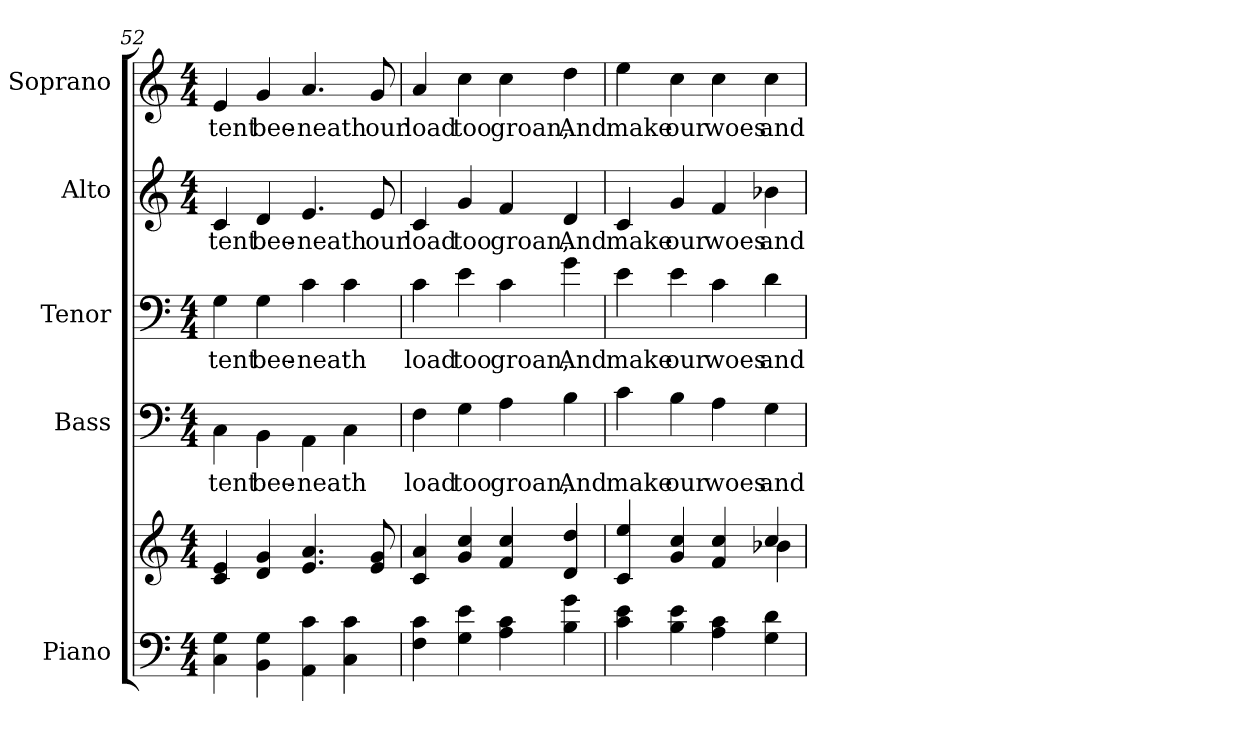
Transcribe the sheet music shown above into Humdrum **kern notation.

**kern	**kern	**kern	**text	**kern	**text	**kern	**text	**kern	**text
*part5	*part5	*part4	*part4	*part3	*part3	*part2	*part2	*part1	*part1
*staff6	*staff5	*staff4	*staff4	*staff3	*staff3	*staff2	*staff2	*staff1	*staff1
*I"Piano	*	*I"Bass	*	*I"Tenor	*	*I"Alto	*	*I"Soprano	*
*I'Pno.	*	*I'B.	*	*I'T.	*	*I'A.	*	*I'S.	*
*clefF4	*clefG2	*clefF4	*	*clefF4	*	*clefG2	*	*clefG2	*
*k[]	*k[]	*k[]	*	*k[]	*	*k[]	*	*k[]	*
*C:	*C:	*C:	*	*C:	*	*C:	*	*C:	*
*M4/4	*M4/4	*M4/4	*	*M4/4	*	*M4/4	*	*M4/4	*
=52	=52	=52	=52	=52	=52	=52	=52	=52	=52
!	!	!	!LO:LY:b:color=#000000	!	!	!	!	!	!
!	!	!	!	!	!LO:LY:b:color=#000000	!	!	!	!
!	!	!	!	!	!	!	!LO:LY:b:color=#000000	!	!
!	!	!	!	!	!	!	!	!	!LO:LY:b:color=#000000
4Ci\ 4Gi	4ci/ 4ei	4Ci\	tent	4Gi\	tent	4ci/	tent	4ei/	tent
!	!	!	!LO:LY:b:color=#000000	!	!	!	!	!	!
!	!	!	!	!	!LO:LY:b:color=#000000	!	!	!	!
!	!	!	!	!	!	!	!LO:LY:b:color=#000000	!	!
!	!	!	!	!	!	!	!	!	!LO:LY:b:color=#000000
4BBi\ 4Gi	4di/ 4gi	4BBi\	bee-	4Gi\	bee-	4di/	bee-	4gi/	bee-
!	!	!	!LO:LY:b:color=#000000	!	!	!	!	!	!
!	!	!	!	!	!LO:LY:b:color=#000000	!	!	!	!
!	!	!	!	!	!	!	!LO:LY:b:color=#000000	!	!
!	!	!	!	!	!	!	!	!	!LO:LY:b:color=#000000
4AAi\ 4ci	4.ei/ 4.ai	4AAi\	-neath	4ci\	-neath	4.ei/	-neath	4.ai/	-neath
4Ci\ 4ci	.	4Ci\	.	4ci\	.	.	.	.	.
!	!	!	!	!	!	!	!LO:LY:b:color=#000000	!	!
!	!	!	!	!	!	!	!	!	!LO:LY:b:color=#000000
.	8ei/ 8gi	.	.	.	.	8ei/	our	8gi/	our
!!LO:PB:g=z
=53	=53	=53	=53	=53	=53	=53	=53	=53	=53
!	!	!	!LO:LY:b:color=#000000	!	!	!	!	!	!
!	!	!	!	!	!LO:LY:b:color=#000000	!	!	!	!
!	!	!	!	!	!	!	!LO:LY:b:color=#000000	!	!
!	!	!	!	!	!	!	!	!	!LO:LY:b:color=#000000
4Fi\ 4ci	4ci/ 4ai	4Fi\	load	4ci\	load	4ci/	load	4ai/	load
!	!	!	!LO:LY:b:color=#000000	!	!	!	!	!	!
!	!	!	!	!	!LO:LY:b:color=#000000	!	!	!	!
!	!	!	!	!	!	!	!LO:LY:b:color=#000000	!	!
!	!	!	!	!	!	!	!	!	!LO:LY:b:color=#000000
4Gi\ 4ei	4gi/ 4cci	4Gi\	too	4ei\	too	4gi/	too	4cci\	too
!	!	!	!LO:LY:b:color=#000000	!	!	!	!	!	!
!	!	!	!	!	!LO:LY:b:color=#000000	!	!	!	!
!	!	!	!	!	!	!	!LO:LY:b:color=#000000	!	!
!	!	!	!	!	!	!	!	!	!LO:LY:b:color=#000000
4Ai\ 4ci	4fi/ 4cci	4Ai\	groan,	4ci\	groan,	4fi/	groan,	4cci\	groan,
!	!	!	!LO:LY:b:color=#000000	!	!	!	!	!	!
!	!	!	!	!	!LO:LY:b:color=#000000	!	!	!	!
!	!	!	!	!	!	!	!LO:LY:b:color=#000000	!	!
!	!	!	!	!	!	!	!	!	!LO:LY:b:color=#000000
4Bi\ 4gi	4di/ 4ddi	4Bi\	And	4gi\	And	4di/	And	4ddi\	And
=54	=54	=54	=54	=54	=54	=54	=54	=54	=54
*	*^	*	*	*	*	*	*	*	*
!	!	!	!	!LO:LY:b:color=#000000	!	!	!	!	!	!
!	!	!	!	!	!	!LO:LY:b:color=#000000	!	!	!	!
!	!	!	!	!	!	!	!	!LO:LY:b:color=#000000	!	!
!	!	!	!	!	!	!	!	!	!	!LO:LY:b:color=#000000
4ci\ 4ei	4ci/ 4eei	2ryy	4ci\	make	4ei\	make	4ci/	make	4eei\	make
!	!	!	!	!LO:LY:b:color=#000000	!	!	!	!	!	!
!	!	!	!	!	!	!LO:LY:b:color=#000000	!	!	!	!
!	!	!	!	!	!	!	!	!LO:LY:b:color=#000000	!	!
!	!	!	!	!	!	!	!	!	!	!LO:LY:b:color=#000000
4Bi\ 4ei	4gi/ 4cci	.	4Bi\	our	4ei\	our	4gi/	our	4cci\	our
!	!	!	!	!LO:LY:b:color=#000000	!	!	!	!	!	!
!	!	!	!	!	!	!LO:LY:b:color=#000000	!	!	!	!
!	!	!	!	!	!	!	!	!LO:LY:b:color=#000000	!	!
!	!	!	!	!	!	!	!	!	!	!LO:LY:b:color=#000000
4Ai\ 4ci	4fi/ 4cci	4ryy	4Ai\	woes	4ci\	woes	4fi/	woes	4cci\	woes
!	!	!	!	!LO:LY:b:color=#000000	!	!	!	!	!	!
!	!	!	!	!	!	!LO:LY:b:color=#000000	!	!	!	!
!	!	!	!	!	!	!	!	!LO:LY:b:color=#000000	!	!
!	!	!	!	!	!	!	!	!	!	!LO:LY:b:color=#000000
4Gi\ 4di	4cci/	4b-Xi\	4Gi\	and	4di\	and	4b-Xi\	and	4cci\	and
*	*v	*v	*	*	*	*	*	*	*	*
=	=	=	=	=	=	=	=	=	=
*-	*-	*-	*-	*-	*-	*-	*-	*-	*-
